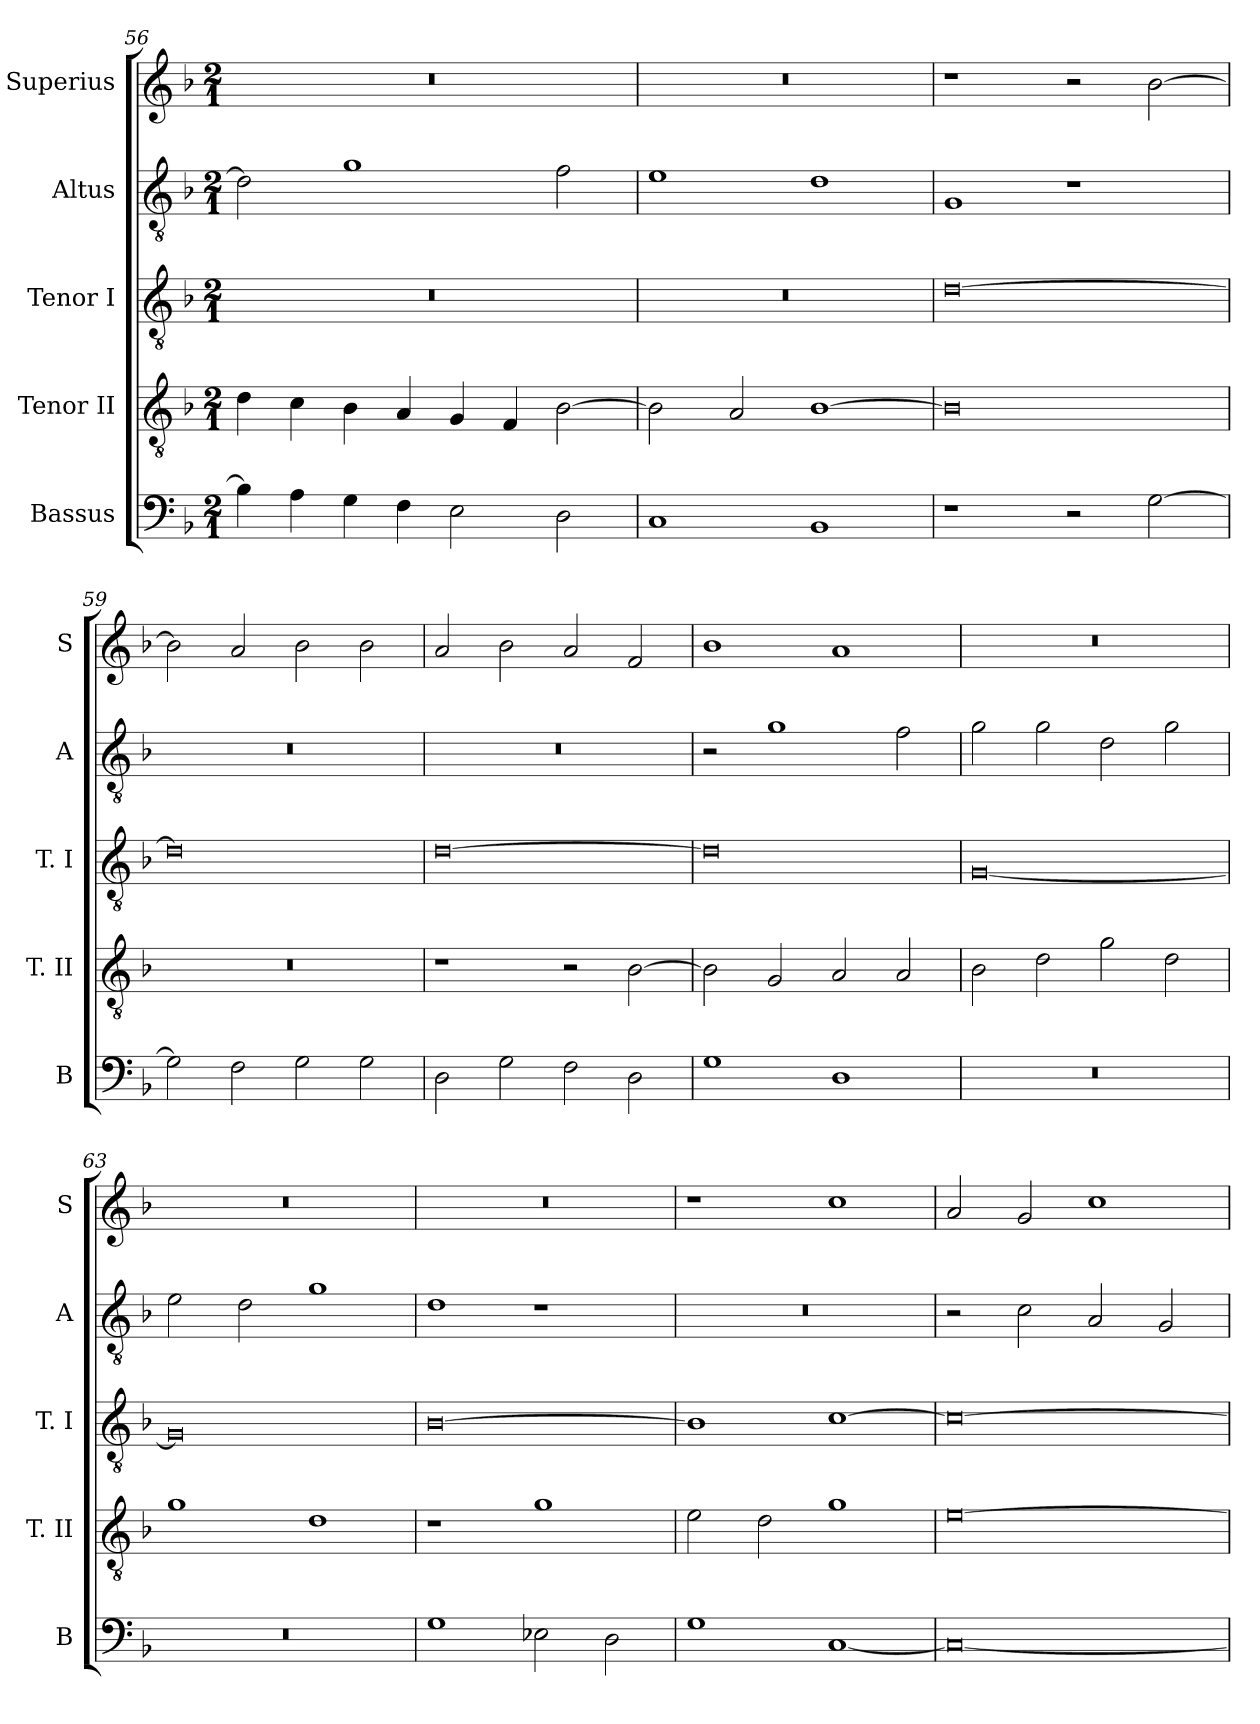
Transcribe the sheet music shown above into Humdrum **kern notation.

**kern	**kern	**kern	**kern	**kern
*part5	*part4	*part3	*part2	*part1
*staff5	*staff4	*staff3	*staff2	*staff1
*I"Bassus	*I"Tenor II	*I"Tenor I	*I"Altus	*I"Superius
*I'B	*I'T. II	*I'T. I	*I'A	*I'S
*clefF4	*clefGv2	*clefGv2	*clefGv2	*clefG2
*k[b-]	*k[b-]	*k[b-]	*k[b-]	*k[b-]
*F:	*F:	*F:	*F:	*F:
*M2/1	*M2/1	*M2/1	*M2/1	*M2/1
=56	=56	=56	=56	=56
4B-]	4d	0r	2d]	0r
4A	4c	.	.	.
4G	4B-	.	1g	.
4F	4A	.	.	.
2E	4G	.	.	.
.	4F	.	.	.
2D	[2B-	.	2f	.
=57	=57	=57	=57	=57
1C	2B-]	0r	1e	0r
.	2A	.	.	.
1BB-	[1B-	.	1d	.
=58	=58	=58	=58	=58
1r	0B-]	[0d	1G	1r
2r	.	.	1r	2r
[2G	.	.	.	[2b-
=59	=59	=59	=59	=59
2G]	0r	0d]	0r	2b-]
2F	.	.	.	2a
2G	.	.	.	2b-
2G	.	.	.	2b-
=60	=60	=60	=60	=60
2D	1r	[0d	0r	2a
2G	.	.	.	2b-
2F	2r	.	.	2a
2D	[2B-	.	.	2f
=61	=61	=61	=61	=61
1G	2B-]	0d]	2r	1b-
.	2G	.	1g	.
1D	2A	.	.	1a
.	2A	.	2f	.
=62	=62	=62	=62	=62
0r	2B-	[0G	2g	0r
.	2d	.	2g	.
.	2g	.	2d	.
.	2d	.	2g	.
=63	=63	=63	=63	=63
0r	1g	0G]	2e	0r
.	.	.	2d	.
.	1d	.	1g	.
=64	=64	=64	=64	=64
1G	1r	[0B-	1d	0r
2E-X	1g	.	1r	.
2D	.	.	.	.
=65	=65	=65	=65	=65
1G	2e	1B-]	0r	1r
.	2d	.	.	.
[1C	1g	[1c	.	1cc
=66	=66	=66	=66	=66
0C_	[0e	0c_	2r	2a
.	.	.	2c	2g
.	.	.	2A	1cc
.	.	.	2G	.
=	=	=	=	=
*-	*-	*-	*-	*-
